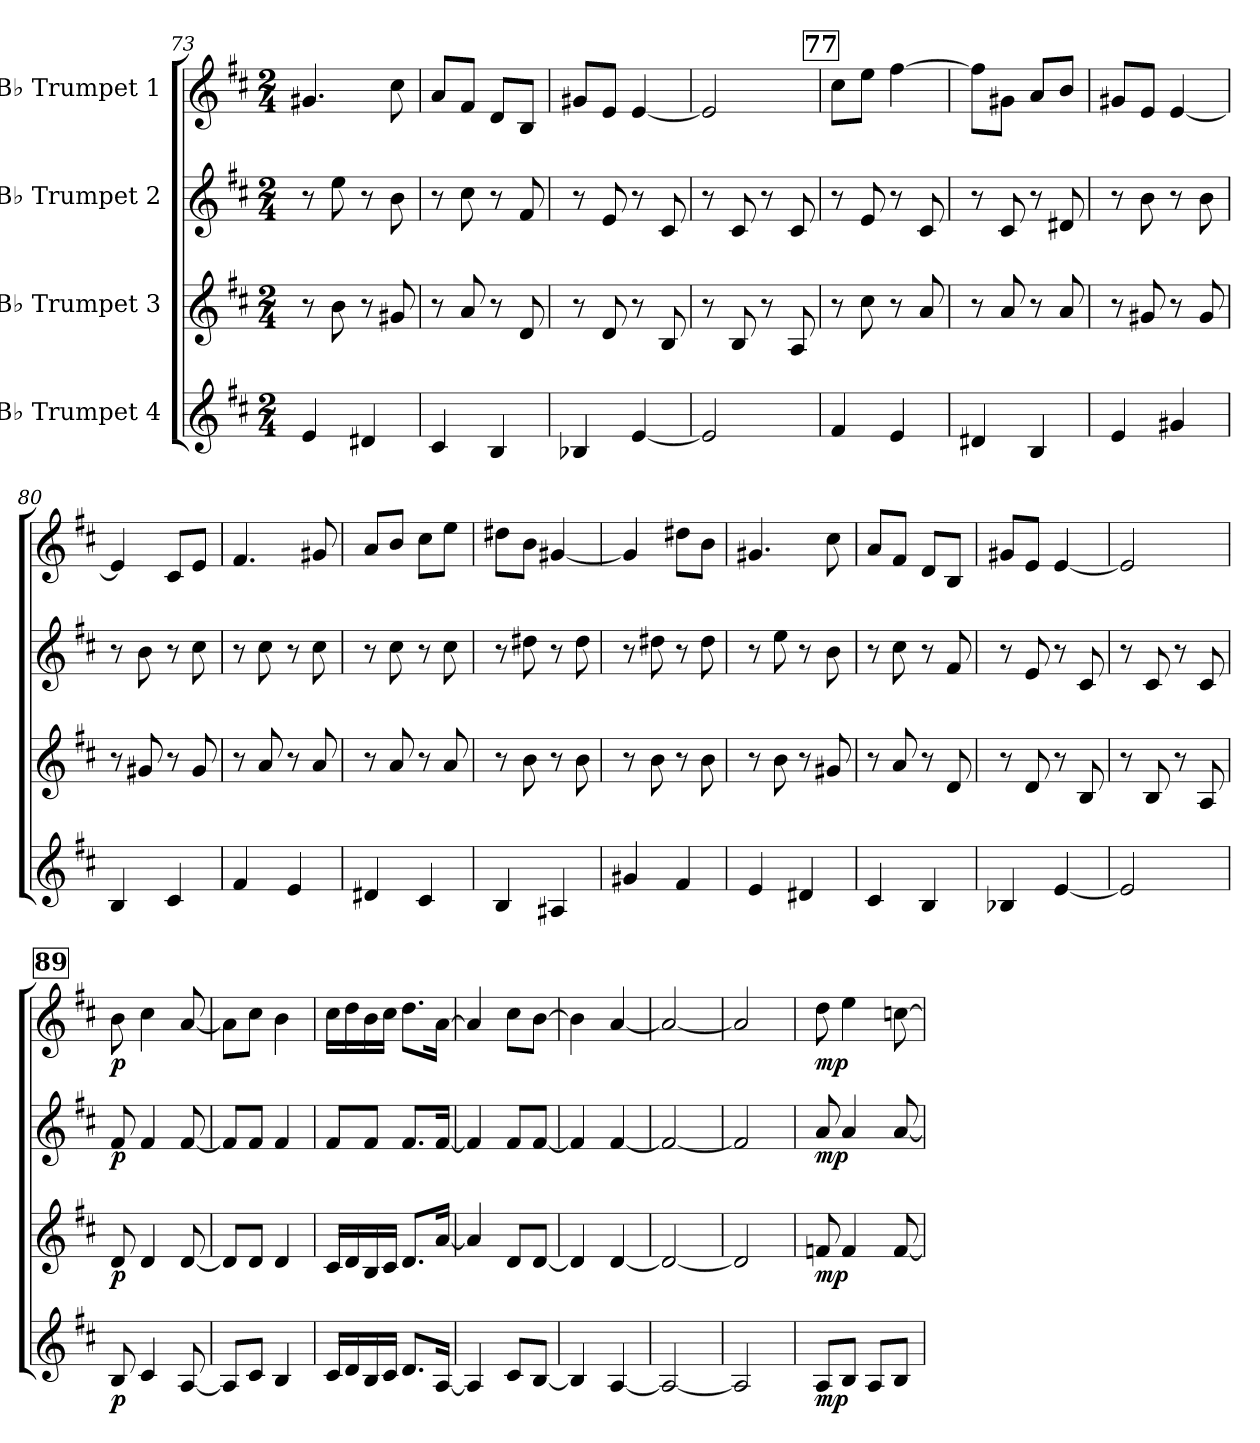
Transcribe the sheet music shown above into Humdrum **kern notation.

**kern	**dynam	**kern	**dynam	**kern	**dynam	**kern	**dynam
*part4	*part4	*part3	*part3	*part2	*part2	*part1	*part1
*staff4	*staff4	*staff3	*staff3	*staff2	*staff2	*staff1	*staff1
*I"B♭ Trumpet 4	*	*I"B♭ Trumpet 3	*	*I"B♭ Trumpet 2	*	*I"B♭ Trumpet 1	*
*clefG2	*	*clefG2	*	*clefG2	*	*clefG2	*
*ITrd1c2	*	*ITrd1c2	*	*ITrd1c2	*	*ITrd1c2	*
*k[]	*	*k[]	*	*k[]	*	*k[]	*
*M2/4	*	*M2/4	*	*M2/4	*	*M2/4	*
=73	=73	=73	=73	=73	=73	=73	=73
4d/	.	8r	.	8r	.	4.f#X/	.
.	.	8a\	.	8dd\	.	.	.
4c#X/	.	8r	.	8r	.	.	.
.	.	8f#X/	.	8a\	.	8b\	.
=74	=74	=74	=74	=74	=74	=74	=74
4B/	.	8r	.	8r	.	8g/L	.
.	.	8g/	.	8b\	.	8e/J	.
4A/	.	8r	.	8r	.	8c/L	.
.	.	8c/	.	8e/	.	8A/J	.
=75	=75	=75	=75	=75	=75	=75	=75
4A-X/	.	8r	.	8r	.	8f#X/L	.
.	.	8c/	.	8d/	.	8d/J	.
[4d/	.	8r	.	8r	.	[4d/	.
.	.	8A/	.	8B/	.	.	.
=76	=76	=76	=76	=76	=76	=76	=76
2d/]	.	8r	.	8r	.	2d/]	.
.	.	8A/	.	8B/	.	.	.
.	.	8r	.	8r	.	.	.
.	.	8G/	.	8B/	.	.	.
!!LO:REH:place=s1:a:B:fs=14:t=77
=77	=77	=77	=77	=77	=77	=77	=77
4e/	.	8r	.	8r	.	8b\L	.
.	.	8b\	.	8d/	.	8dd\J	.
4d/	.	8r	.	8r	.	[4ee\	.
.	.	8g/	.	8B/	.	.	.
=78	=78	=78	=78	=78	=78	=78	=78
4c#X/	.	8r	.	8r	.	8ee\L]	.
.	.	8g/	.	8B/	.	8f#X\J	.
4A/	.	8r	.	8r	.	8g/L	.
.	.	8g/	.	8c#X/	.	8a/J	.
!!LO:LB:g=z
=79	=79	=79	=79	=79	=79	=79	=79
4d/	.	8r	.	8r	.	8f#X/L	.
.	.	8f#X/	.	8a\	.	8d/J	.
4f#X/	.	8r	.	8r	.	[4d/	.
.	.	8f#/	.	8a\	.	.	.
=80	=80	=80	=80	=80	=80	=80	=80
4A/	.	8r	.	8r	.	4d/]	.
.	.	8f#X/	.	8a\	.	.	.
4B/	.	8r	.	8r	.	8B/L	.
.	.	8f#/	.	8b\	.	8d/J	.
=81	=81	=81	=81	=81	=81	=81	=81
4e/	.	8r	.	8r	.	4.e/	.
.	.	8g/	.	8b\	.	.	.
4d/	.	8r	.	8r	.	.	.
.	.	8g/	.	8b\	.	8f#X/	.
=82	=82	=82	=82	=82	=82	=82	=82
4c#X/	.	8r	.	8r	.	8g/L	.
.	.	8g/	.	8b\	.	8a/J	.
4B/	.	8r	.	8r	.	8b\L	.
.	.	8g/	.	8b\	.	8dd\J	.
=83	=83	=83	=83	=83	=83	=83	=83
4A/	.	8r	.	8r	.	8cc#X\L	.
.	.	8a\	.	8cc#X\	.	8a\J	.
4G#X/	.	8r	.	8r	.	[4f#X/	.
.	.	8a\	.	8cc#\	.	.	.
=84	=84	=84	=84	=84	=84	=84	=84
4f#X/	.	8r	.	8r	.	4f#/]	.
.	.	8a\	.	8cc#X\	.	.	.
4e/	.	8r	.	8r	.	8cc#X\L	.
.	.	8a\	.	8cc#\	.	8a\J	.
=85	=85	=85	=85	=85	=85	=85	=85
4d/	.	8r	.	8r	.	4.f#X/	.
.	.	8a\	.	8dd\	.	.	.
4c#X/	.	8r	.	8r	.	.	.
.	.	8f#X/	.	8a\	.	8b\	.
!!LO:LB:g=z
=86	=86	=86	=86	=86	=86	=86	=86
4B/	.	8r	.	8r	.	8g/L	.
.	.	8g/	.	8b\	.	8e/J	.
4A/	.	8r	.	8r	.	8c/L	.
.	.	8c/	.	8e/	.	8A/J	.
=87	=87	=87	=87	=87	=87	=87	=87
4A-X/	.	8r	.	8r	.	8f#X/L	.
.	.	8c/	.	8d/	.	8d/J	.
[4d/	.	8r	.	8r	.	[4d/	.
.	.	8A/	.	8B/	.	.	.
=88	=88	=88	=88	=88	=88	=88	=88
2d/]	.	8r	.	8r	.	2d/]	.
.	.	8A/	.	8B/	.	.	.
.	.	8r	.	8r	.	.	.
.	.	8G/	.	8B/	.	.	.
!!LO:REH:place=s1:a:B:fs=14:t=89
=89	=89	=89	=89	=89	=89	=89	=89
!	!LO:DY:b	!	!LO:DY:b	!	!LO:DY:b	!	!LO:DY:b
8A/	p	8c/	p	8e/	p	8a\	p
4B/	.	4c/	.	4e/	.	4b\	.
[8G/	.	[8c/	.	[8e/	.	[8g/	.
=90	=90	=90	=90	=90	=90	=90	=90
8G/L]	.	8c/L]	.	8e/L]	.	8g\L]	.
8B/J	.	8c/J	.	8e/J	.	8b\J	.
4A/	.	4c/	.	4e/	.	4a\	.
=91	=91	=91	=91	=91	=91	=91	=91
16B/LL	.	16B/LL	.	8e/L	.	16b\LL	.
16c/	.	16c/	.	.	.	16cc\	.
16A/	.	16A/	.	8e/J	.	16a\	.
16B/JJ	.	16B/JJ	.	.	.	16b\JJ	.
8.c/L	.	8.c/L	.	8.e/L	.	8.cc\L	.
[16G/Jk	.	[16g/Jk	.	[16e/Jk	.	[16g\Jk	.
=92	=92	=92	=92	=92	=92	=92	=92
4G/]	.	4g/]	.	4e/]	.	4g/]	.
8B/L	.	8c/L	.	8e/L	.	8b\L	.
[8A/J	.	[8c/J	.	[8e/J	.	[8a\J	.
!!LO:PB:g=z
=93	=93	=93	=93	=93	=93	=93	=93
4A/]	.	4c/]	.	4e/]	.	4a\]	.
[4G/	.	[4c/	.	[4e/	.	[4g/	.
=94	=94	=94	=94	=94	=94	=94	=94
2G/_	.	2c/_	.	2e/_	.	2g/_	.
=95	=95	=95	=95	=95	=95	=95	=95
2G/]	.	2c/]	.	2e/]	.	2g/]	.
=96	=96	=96	=96	=96	=96	=96	=96
!	!LO:DY:b	!	!LO:DY:b	!	!LO:DY:b	!	!LO:DY:b
8G/L	mp	8e-X/	mp	8g/	mp	8cc\	mp
8A/J	.	4e-/	.	4g/	.	4dd\	.
8G/L	.	.	.	.	.	.	.
8A/J	.	[8e-/	.	[8g/	.	[8b-X\	.
=	=	=	=	=	=	=	=
*-	*-	*-	*-	*-	*-	*-	*-
